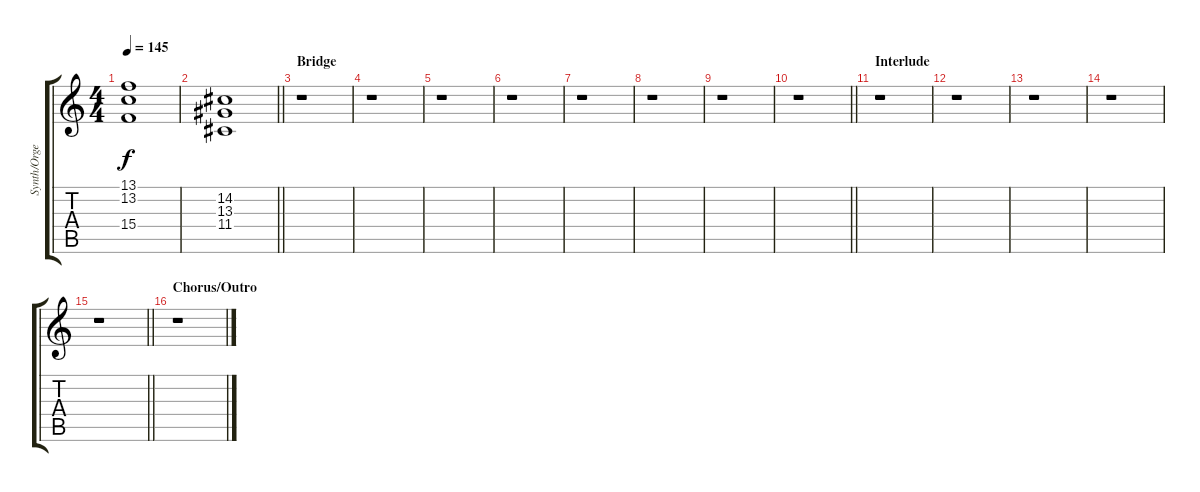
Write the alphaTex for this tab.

\track ("Synth/Orgel" "Synth/Orge") {instrument lead3calliope}
\staff {score tabs}
\tuning (E4 B3 G3 D3 A2 E2) {hide}
\ts (4 4)
\tempo 145
\clef g2
\ks c
(13.1 13.2 15.4).1{dy f} |
\barLineRight lightlight
(14.2 13.3 11.4).1 |
\section ("" "Bridge")
r.1 |
r.1 |
r.1 |
r.1 |
r.1 |
r.1 |
r.1 |
\barLineRight lightlight
r.1 |
\section ("" "Interlude")
r.1 |
r.1 |
r.1 |
r.1 |
\barLineRight lightlight
r.1 |
\section ("" "Chorus/Outro")
r.1
